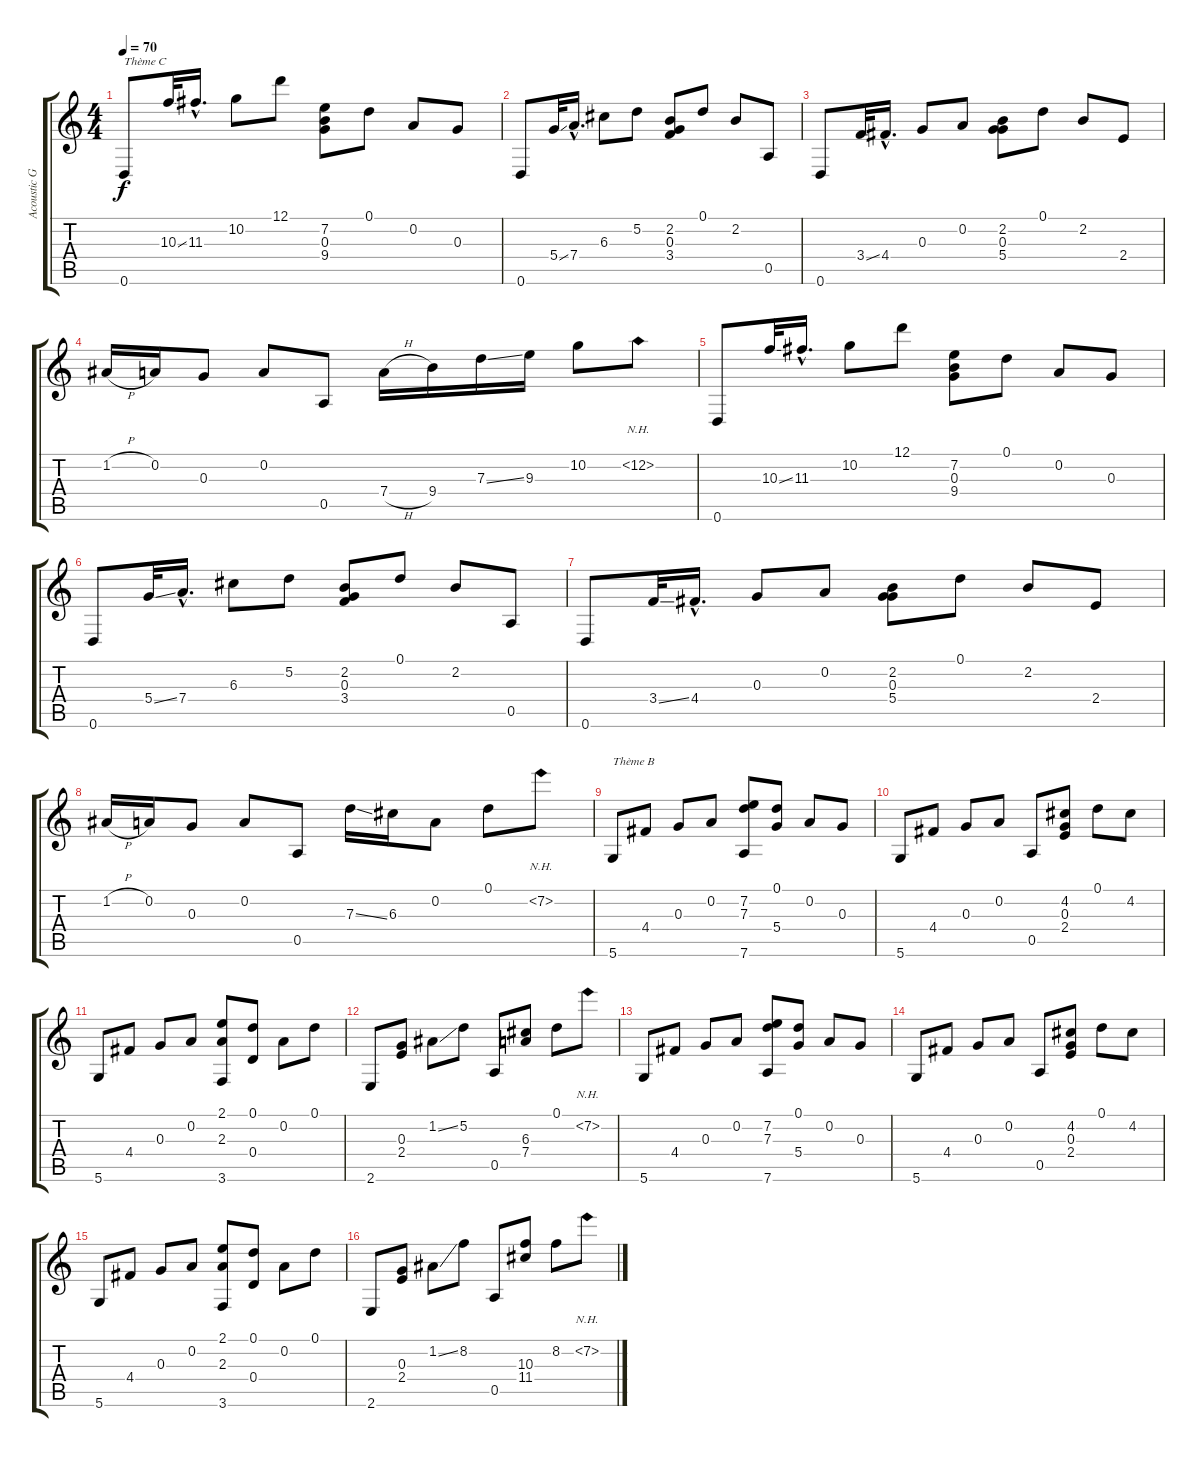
\track ("Acoustic Guitar" "Acoustic G") {instrument acousticguitarnylon}
\staff {score tabs}
\tuning (D4 A3 G3 D3 A2 D2) {hide}
\ts (4 4)
\tempo 70
\clef g2
\ks c
0.6.8{txt "Thème C" dy f} 10.3{ss}.32 11.3{hac}.16{d} 10.2.8 12.1.8 (7.2 0.3 9.4).8 0.1.8 0.2.8 0.3.8 |
0.6.8 5.4{ss}.32 7.4{hac}.16{d} 6.3.8 5.2.8 (2.2 0.3 3.4).8 0.1.8 2.2.8 0.5.8 |
0.6.8 3.4{ss}.32 4.4{hac}.16{d} 0.3.8 0.2.8 (2.2 0.3 5.4).8 0.1.8 2.2.8 2.4.8 |
1.2{h}.16 0.2.16 0.3.8 0.2.8 0.5.8 7.4{h}.16 9.4.16 7.3{ss}.16 9.3.16 10.2.8 12.2{nh}.8 |
0.6.8 10.3{ss}.32 11.3{hac}.16{d} 10.2.8 12.1.8 (7.2 0.3 9.4).8 0.1.8 0.2.8 0.3.8 |
0.6.8 5.4{ss}.32 7.4{hac}.16{d} 6.3.8 5.2.8 (2.2 0.3 3.4).8 0.1.8 2.2.8 0.5.8 |
0.6.8 3.4{ss}.32 4.4{hac}.16{d} 0.3.8 0.2.8 (2.2 0.3 5.4).8 0.1.8 2.2.8 2.4.8 |
1.2{h}.16 0.2.16 0.3.8 0.2.8 0.5.8 7.3{ss}.16 6.3.16 0.2.8 0.1.8 7.2{nh}.8 |
5.6.8{txt "Thème B"} 4.4.8 0.3.8 0.2.8 (7.2 7.3 7.6).8 (0.1 5.4).8 0.2.8 0.3.8 |
5.6.8 4.4.8 0.3.8 0.2.8 0.5.8 (4.2 0.3 2.4).8 0.1.8 4.2.8 |
5.6.8 4.4.8 0.3.8 0.2.8 (2.1 2.3 3.6).8 (0.1 0.4).8 0.2.8 0.1.8 |
2.6.8 (0.3 2.4).8 1.2{ss}.8 5.2.8 0.5.8 (6.3 7.4).8 0.1.8 7.2{nh}.8 |
5.6.8 4.4.8 0.3.8 0.2.8 (7.2 7.3 7.6).8 (0.1 5.4).8 0.2.8 0.3.8 |
5.6.8 4.4.8 0.3.8 0.2.8 0.5.8 (4.2 0.3 2.4).8 0.1.8 4.2.8 |
5.6.8 4.4.8 0.3.8 0.2.8 (2.1 2.3 3.6).8 (0.1 0.4).8 0.2.8 0.1.8 |
2.6.8 (0.3 2.4).8 1.2{ss}.8 8.2.8 0.5.8 (10.3 11.4).8 8.2.8 7.2{nh}.8
